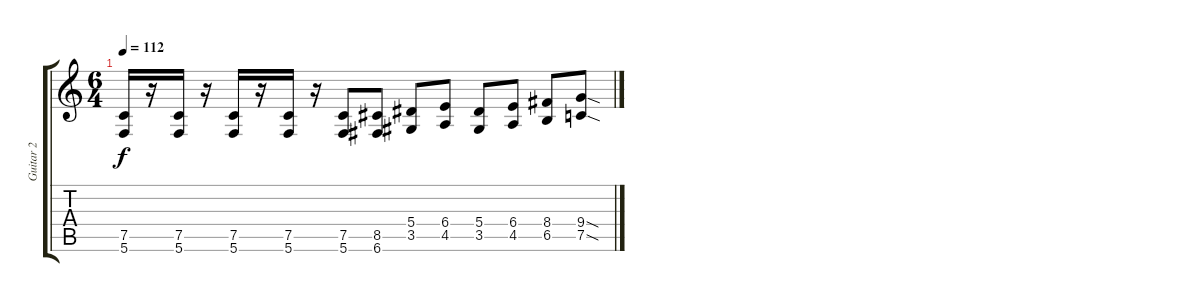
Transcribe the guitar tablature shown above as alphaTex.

\track ("Guitar 2" "Guitar 2") {instrument distortionguitar}
\staff {score tabs}
\tuning (C4 G3 Eb3 Bb2 F2 C2) {hide}
\ts (6 4)
\tempo 112
\clef g2
\ks c
(7.5 5.6).16{dy f} r.16 (7.5 5.6).16 r.16 (7.5 5.6).16 r.16 (7.5 5.6).16 r.16 (7.5 5.6).8 (8.5 6.6).8 (5.4 3.5).8 (6.4 4.5).8 (5.4 3.5).8 (6.4 4.5).8 (8.4 6.5).8 (9.4{sod} 7.5{sod}).8
